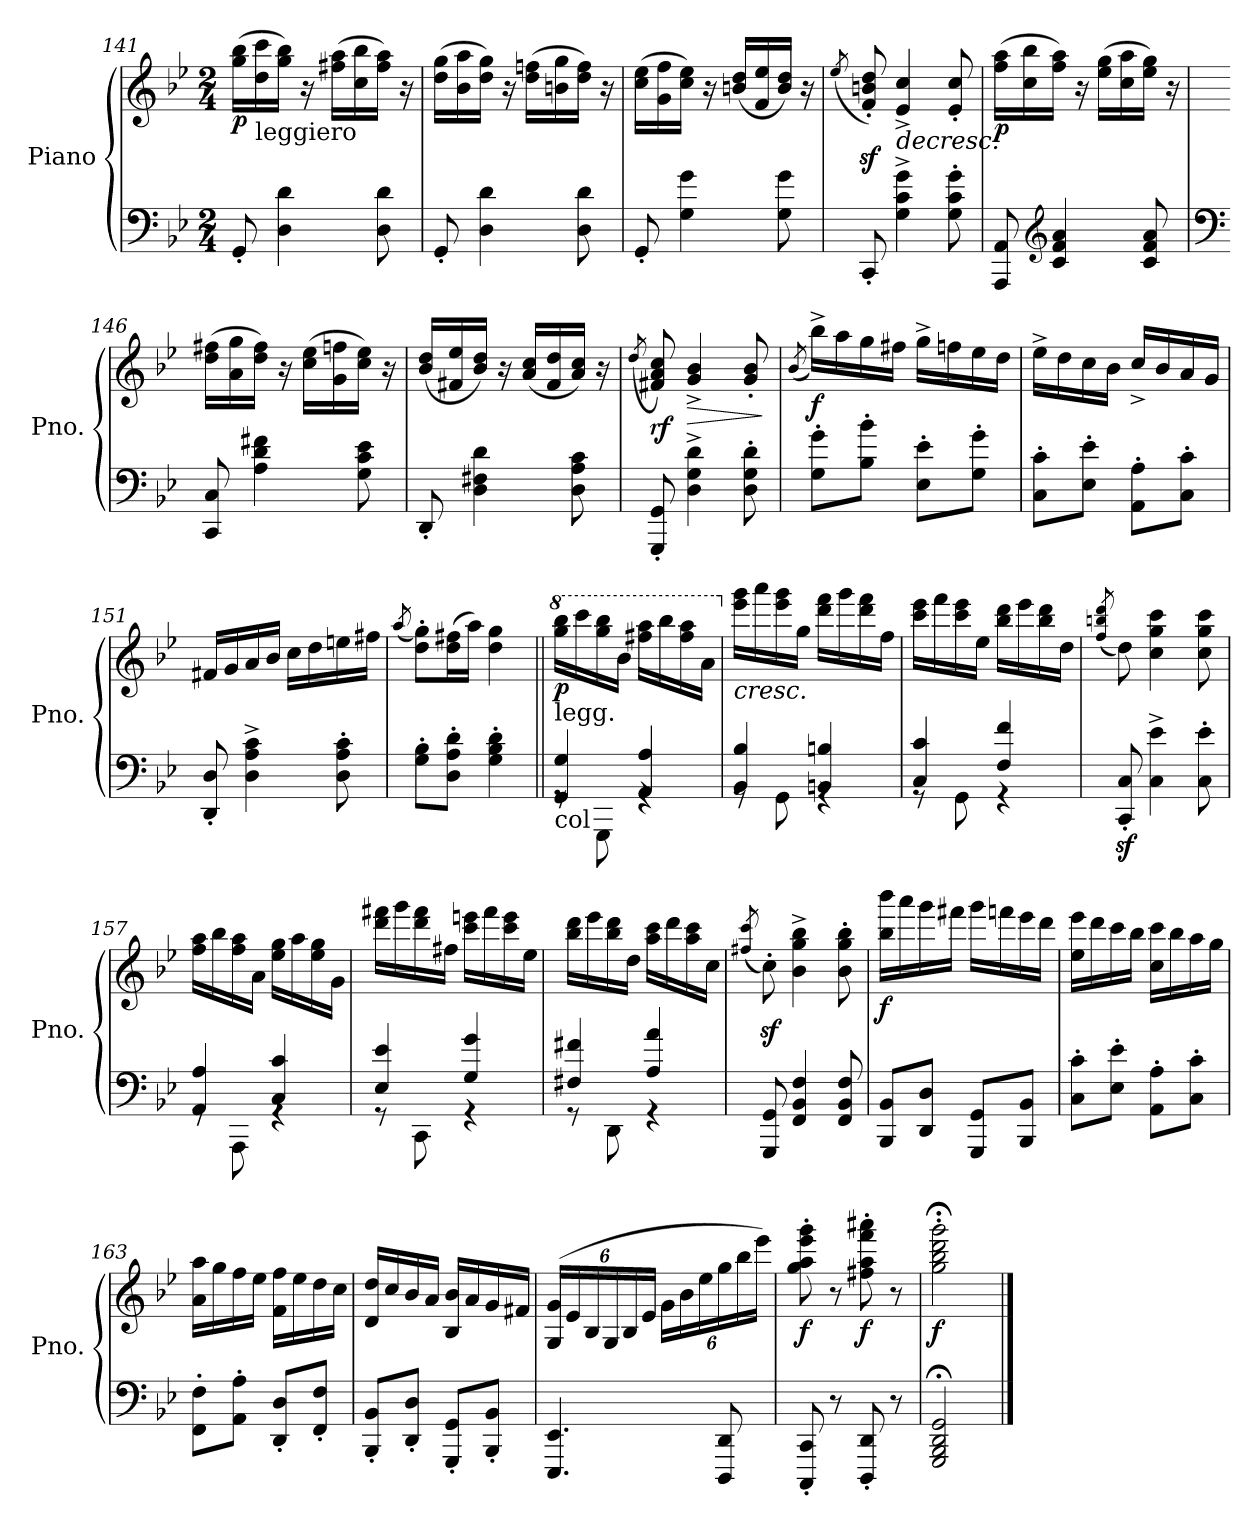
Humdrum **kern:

**kern	**kern	**dynam
*part1	*part1	*part1
*staff2	*staff1	*staff1/2
*I"Piano	*	*
*I'Pno.	*	*
!!LO:LB:g=z
*clefF4	*clefG2	*
*k[b-e-]	*k[b-e-]	*
*M2/4	*M2/4	*
=141	=141	=141
!	!	!LO:DY:b
8GG'/	(>16gg\ 16bb-\LL	p
!	!LO:TX:b:t=leggiero	!
.	16dd\ 16ccc\	.
4D\ 4d\	16gg\ 16bb-\JJ)	.
.	16r	.
.	(>16ff#X\ 16aa\LL	.
.	16cc\ 16bb-\	.
8D\ 8d\	16ff#\ 16aa\JJ)	.
.	16r	.
=142	=142	=142
8GG'/	(>16dd\ 16gg\LL	.
.	16b-\ 16aa\	.
4D\ 4d\	16dd\ 16gg\JJ)	.
.	16r	.
.	(>16dd\ 16ffn\LL	.
.	16bn\ 16gg\	.
8D\ 8d\	16dd\ 16ff\JJ)	.
.	16r	.
=143	=143	=143
8GG'/	(>16cc\ 16ee-\LL	.
.	16g\ 16ff\	.
4G\ 4g\	16cc\ 16ee-\JJ)	.
.	16r	.
.	(<16bn/ 16dd/LL	.
.	16f/ 16ee-/	.
8G\ 8g\	16b/ 16dd/JJ)	.
.	16r	.
=144	=144	=144
.	(<8qee-/	.
8CC'/	8f/z<' 8bn/z<' 8dd/z<')	.
!	!	!LO:HP:b
4G\^ 4c\^ 4g\^	4e-/^ 4cc/^	>
8G\' 8c\' 8g\'	8e-/' 8cc/'	.
=145	=145	=145
!	!	!LO:DY:b
8AAA/ 8AA/	(>16ff\ 16aa\LL	p
.	16cc\ 16bb-\	.
*clefG2	*	*
4c/ 4f/ 4a/	16ff\ 16aa\JJ)	.
.	16r	.
.	(>16ee-\ 16gg\LL	.
.	16cc\ 16aa\	.
8c/ 8f/ 8a/	16ee-\ 16gg\JJ)	.
.	16r	.
=146	=146	=146
*clefF4	*	*
8CC/ 8C/	(>16dd\ 16ff#X\LL	.
.	16a\ 16gg\	.
4A\ 4d\ 4f#X\	16dd\ 16ff#\JJ)	.
.	16r	.
.	(>16cc\ 16ee-\LL	.
.	16g\ 16ffn\	.
8G\ 8c\ 8e-\	16cc\ 16ee-\JJ)	.
.	16r	.
!!LO:LB:g=z
=147	=147	=147
8DD'/	(<16b-/ 16dd/LL	.
.	16f#X/ 16ee-/	.
4D\ 4F#X\ 4d\	16b-/ 16dd/JJ)	.
.	16r	.
.	(<16a/ 16cc/LL	.
.	16f#/ 16dd/	.
8D\ 8A\ 8c\	16a/ 16cc/JJ)	.
.	16r	.
=148	=148	=148
.	(<8qdd/	.
!	!	!LO:DY:b
8GGG/' 8GG/'	8f#X/ 8a/ 8cc/)	rf
!	!	!LO:HP:b
4D\^ 4G\^ 4d\^	4g/^ 4b-/^	>
8D\' 8G\' 8d\'	8g/' 8b-/'	.
.	.	]
=149	=149	=149
.	(>8qb-/	.
!	!	!LO:DY:b
8G\' 8g\'L	16bb-^\LL)	f
.	16aa\	.
8B-\' 8b-\'J	16gg\	.
.	16ff#X\JJ	.
8E-\' 8e-\'L	16gg^\LL	.
.	16ffn\	.
8G\' 8g\'J	16ee-\	.
.	16dd\JJ	.
=150	=150	=150
8C\' 8c\'L	16ee-^\LL	.
.	16dd\	.
8E-\' 8e-\'J	16cc\	.
.	16b-\JJ	.
8AA\' 8A\'L	16cc^/LL	.
.	16b-/	.
8C\' 8c\'J	16a/	.
.	16g/JJ	.
!!LO:LB:g=z
=151	=151	=151
8DD/' 8D/'	16f#X/LL	.
.	16g/	.
4D\^ 4A\^ 4c\^	16a/	.
.	16b-/JJ	.
.	16cc\LL	.
.	16dd\	.
8D\' 8A\' 8c\'	16een\	.
.	16ff#X\JJ	.
=152	=152	=152
.	(>8qaa/	.
8G\' 8B-\'L	8dd\' 8gg\'L)	.
8D\' 8A\' 8d\'J	(>16dd\ 16ff#X\L	.
.	16aa\JJ)	.
4G\' 4B-\' 4d\'	4dd\ 4gg\	.
=153||	=153||	=153||
*^	*	*
*	*	*8va	*
!	!	!LO:TX:b:t=legg.	!
!LO:TX:b:t=col	!	!	!
!	!	!	!LO:DY:b
4GG/ 4G/	8rGG	16ggg\ 16bbb-\LL	p
.	.	16cccc\	.
.	8GGG\	16ggg\ 16bbb-\	.
.	.	16bb-\JJ	.
4AA/ 4A/	4rGG	16fff#X\ 16aaa\LL	.
.	.	16bbb-\	.
.	.	16fff#\ 16aaa\	.
.	.	16aa\JJ	.
=154	=154	=154	=154
*	*	*X8va	*
!	!	!	!LO:HP:b
4BB-/ 4B-/	8rGG	16eee-\ 16ggg\LL	<
.	.	16aaa\	.
.	8GG\	16eee-\ 16ggg\	.
.	.	16gg\JJ	.
4BBn/ 4Bn/	4rGG	16ddd\ 16fff\LL	.
.	.	16ggg\	.
.	.	16ddd\ 16fff\	.
.	.	16ff\JJ	.
=155	=155	=155	=155
4C/ 4c/	8rGG	16ccc\ 16eee-\LL	.
.	.	16fff\	.
.	8GG\	16ccc\ 16eee-\	.
.	.	16ee-\JJ	.
4F/ 4f/	4rGG	16bb-\ 16ddd\LL	]
.	.	16eee-\	.
.	.	16bb-\ 16ddd\	.
.	.	16dd\JJ	.
*v	*v	*	*
=156	=156	=156
.	(<8qff/ 8qbbn/ 8qddd/	.
8CC/z<' 8C/z<'	8dd\)	.
4C\^ 4e-\^	4cc\ 4gg\ 4ccc\	.
8C\' 8e-\'	8cc\ 8gg\ 8ccc\	.
!!LO:LB:g=z
=157	=157	=157
*^	*	*
4AA/ 4A/	8rGG	16ff\ 16aa\LL	.
.	.	16bb-\	.
.	8AAA\	16ff\ 16aa\	.
.	.	16a\JJ	.
4C/ 4c/	4rGG	16ee-\ 16gg\LL	.
.	.	16aa\	.
.	.	16ee-\ 16gg\	.
.	.	16g\JJ	.
=158	=158	=158	=158
4E-/ 4e-/	8rGG	16ddd\ 16fff#X\LL	.
.	.	16ggg\	.
.	8CC\	16ddd\ 16fff#\	.
.	.	16ff#X\JJ	.
4G/ 4g/	4rGG	16ccc\ 16eeen\LL	.
.	.	16fff#\	.
.	.	16ccc\ 16eee\	.
.	.	16ee-\JJ	.
=159	=159	=159	=159
4F#X/ 4f#X/	8rGG	16bb-\ 16ddd\LL	.
.	.	16eee-\	.
.	8DD\	16bb-\ 16ddd\	.
.	.	16dd\JJ	.
4A/ 4a/	4rGG	16aa\ 16ccc\LL	.
.	.	16ddd\	.
.	.	16aa\ 16ccc\	.
.	.	16cc\JJ	.
*v	*v	*	*
=160	=160	=160
.	(<8qff#X/ 8qccc/	.
8GGG/ 8GG/	8ccz<'\)	.
4FF/ 4BB-/ 4F/	4b-\^ 4gg\^ 4bb-\^	.
8FF/ 8BB-/ 8F/	8b-\' 8gg\' 8bb-\'	.
=161	=161	=161
!	!	!LO:DY:b
8BBB-/ 8BB-/L	16bb-\ 16bbb-\LL	f
.	16aaa\	.
8DD/ 8D/J	16ggg\	.
.	16fff#X\JJ	.
8GGG/ 8GG/L	16ggg\LL	.
.	16fffn\	.
8BBB-/ 8BB-/J	16eee-\	.
.	16ddd\JJ	.
!!LO:PB:g=z
=162	=162	=162
8C\' 8c\'L	16ee-\ 16eee-\LL	.
.	16ddd\	.
8E-\' 8e-\'J	16ccc\	.
.	16bb-\JJ	.
8AA\' 8A\'L	16cc\ 16ccc\LL	.
.	16bb-\	.
8C\' 8c\'J	16aa\	.
.	16gg\JJ	.
=163	=163	=163
8FF\' 8F\'L	16a\ 16aa\LL	.
.	16gg\	.
8AA\' 8A\'J	16ff\	.
.	16ee-\JJ	.
8DD/' 8D/'L	16f\ 16ff\LL	.
.	16ee-\	.
8FF/' 8F/'J	16dd\	.
.	16cc\JJ	.
=164	=164	=164
8BBB-/' 8BB-/'L	16d/ 16dd/LL	.
.	16cc/	.
8DD/' 8D/'J	16b-/	.
.	16a/JJ	.
8GGG/' 8GG/'L	16B-/ 16b-/LL	.
.	16a/	.
8BBB-/' 8BB-/'J	16g/	.
.	16f#X/JJ	.
=165	=165	=165
*	*Xbrackettup	*
4.EEE-/ 4.EE-/	(>24G/ 24g/LL	.
.	24e-/	.
.	24B-/	.
.	24G/	.
.	24B-/	.
.	24e-/JJ	.
.	24g\LL	.
.	24b-\	.
.	24ee-\	.
8DDD/ 8DD/	24gg\	.
.	24bb-\	.
.	24eee-\JJ)	.
.	.	[
=166	=166	=166
!	!	!LO:DY:b
8CCC/' 8CC/'	8gg\' 8aa\' 8eee-\' 8ggg\'	f
8r	8r	.
!	!	!LO:DY:b
8DDD/' 8DD/'	8ff#X\' 8aa\' 8fff\' 8aaa#X\'	f
8r	8r	.
=167	=167	=167
!	!	!LO:DY:b
2GGG/; 2BBB-/; 2DD/; 2GG/;	2gg\;<' 2bb-\;<' 2ddd\;<' 2ggg\;<'	f
==	==	==
*-	*-	*-
